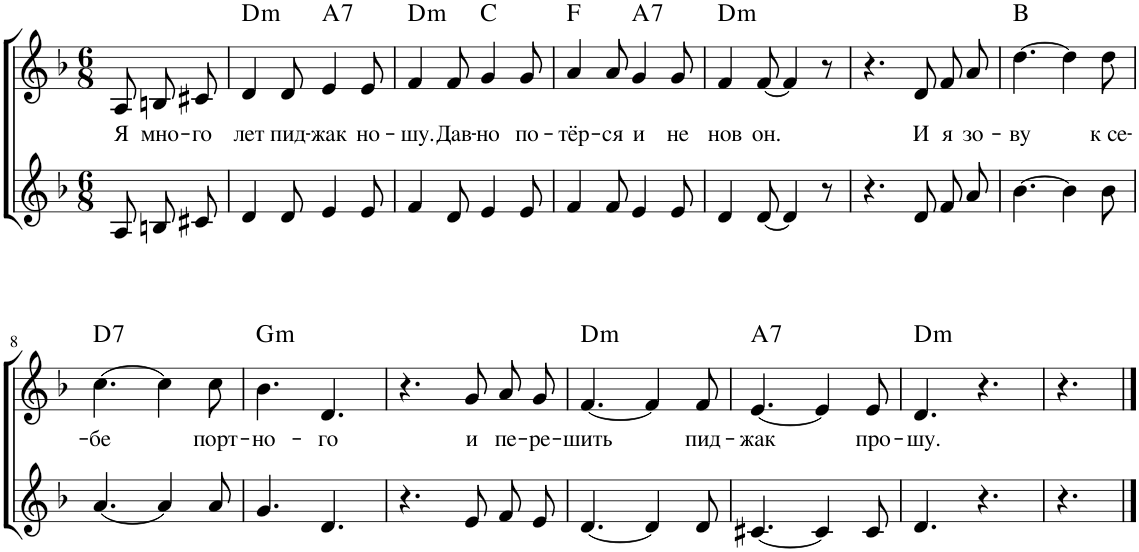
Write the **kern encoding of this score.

**kern	**kern	**text	**harte
*part2	*part1	*part1	*part1
*staff2	*staff1	*staff1	*
*I"Voice	*I"Voice	*	*
*clefG2	*clefG2	*	*
*Trd4c7	*	*	*
*k[b-]	*k[b-]	*	*
*M6/8	*M6/8	*	*
=1	=1	=1	=1
!	!	!LO:LY:b	!
8A/L	8A/L	Я	.
!	!	!LO:LY:b	!
8Bn/	8Bn/	мно-	.
!	!	!LO:LY:b	!
8c#X/J	8c#X/J	-го	.
=2	=2	=2	=2
!	!	!LO:LY:b	!LO:H:kt=m
4d/	4d/	лет	D:min
!	!	!LO:LY:b	!
8d/	8d/	пид-	.
!	!	!LO:LY:b	!LO:H:kt=7
4e/	4e/	-жак	A:7
!	!	!LO:LY:b	!
8e/	8e/	но-	.
=3	=3	=3	=3
!	!	!LO:LY:b	!LO:H:kt=m
4f/	4f/	-шу.	D:min
!	!	!LO:LY:b	!
8d/	8f/	Дав-	.
!	!	!LO:LY:b	!
4e/	4g/	-но	C:maj
!	!	!LO:LY:b	!
8e/	8g/	по-	.
=4	=4	=4	=4
!	!	!LO:LY:b	!
4f/	4a/	-тёр-	F:maj
!	!	!LO:LY:b	!
8f/	8a/	-ся	.
!	!	!LO:LY:b	!LO:H:kt=7
4e/	4g/	и	A:7
!	!	!LO:LY:b	!
8e/	8g/	не	.
=5	=5	=5	=5
!	!	!LO:LY:b	!LO:H:kt=m
4d/	4f/	нов	D:min
!	!	!LO:LY:b	!
[8d/	[8f/	он.	.
4d/]	4f/]	.	.
8r	8r	.	.
=6	=6	=6	=6
4.r	4.r	.	.
!	!	!LO:LY:b	!
8d/L	8d/L	И	.
!	!	!LO:LY:b	!
8f/	8f/	я	.
!	!	!LO:LY:b	!
8a/J	8a/J	зо-	.
=7	=7	=7	=7
!	!	!LO:LY:b	!
[4.b-\	[4.dd\	-ву	B:maj
4b-\]	4dd\]	.	.
!	!	!LO:LY:b	!
8b-\	8dd\	к се-	.
!!LO:LB:g=z
=8	=8	=8	=8
!	!	!LO:LY:b	!LO:H:kt=7
[4.a/	[4.cc\	-бе	D:7
4a/]	4cc\]	.	.
!	!	!LO:LY:b	!
8a/	8cc\	порт-	.
=9	=9	=9	=9
!	!	!LO:LY:b	!LO:H:kt=m
4.g/	4.b-\	-но-	G:min
!	!	!LO:LY:b	!
4.d/	4.d/	-го	.
=10	=10	=10	=10
4.r	4.r	.	.
!	!	!LO:LY:b	!
8e/L	8g/L	и	.
!	!	!LO:LY:b	!
8f/	8a/	пе-	.
!	!	!LO:LY:b	!
8e/J	8g/J	-ре-	.
=11	=11	=11	=11
!	!	!LO:LY:b	!LO:H:kt=m
[4.d/	[4.f/	-шить	D:min
4d/]	4f/]	.	.
!	!	!LO:LY:b	!
8d/	8f/	пид-	.
=12	=12	=12	=12
!	!	!LO:LY:b	!LO:H:kt=7
[4.c#X/	[4.e/	-жак	A:7
4c#/]	4e/]	.	.
!	!	!LO:LY:b	!
8c#/	8e/	про-	.
=13	=13	=13	=13
!	!	!LO:LY:b	!LO:H:kt=m
4.d/	4.d/	-шу.	D:min
4.r	4.r	.	.
=14	=14	=14	=14
4.r	4.r	.	.
==	==	==	==
*-	*-	*-	*-
